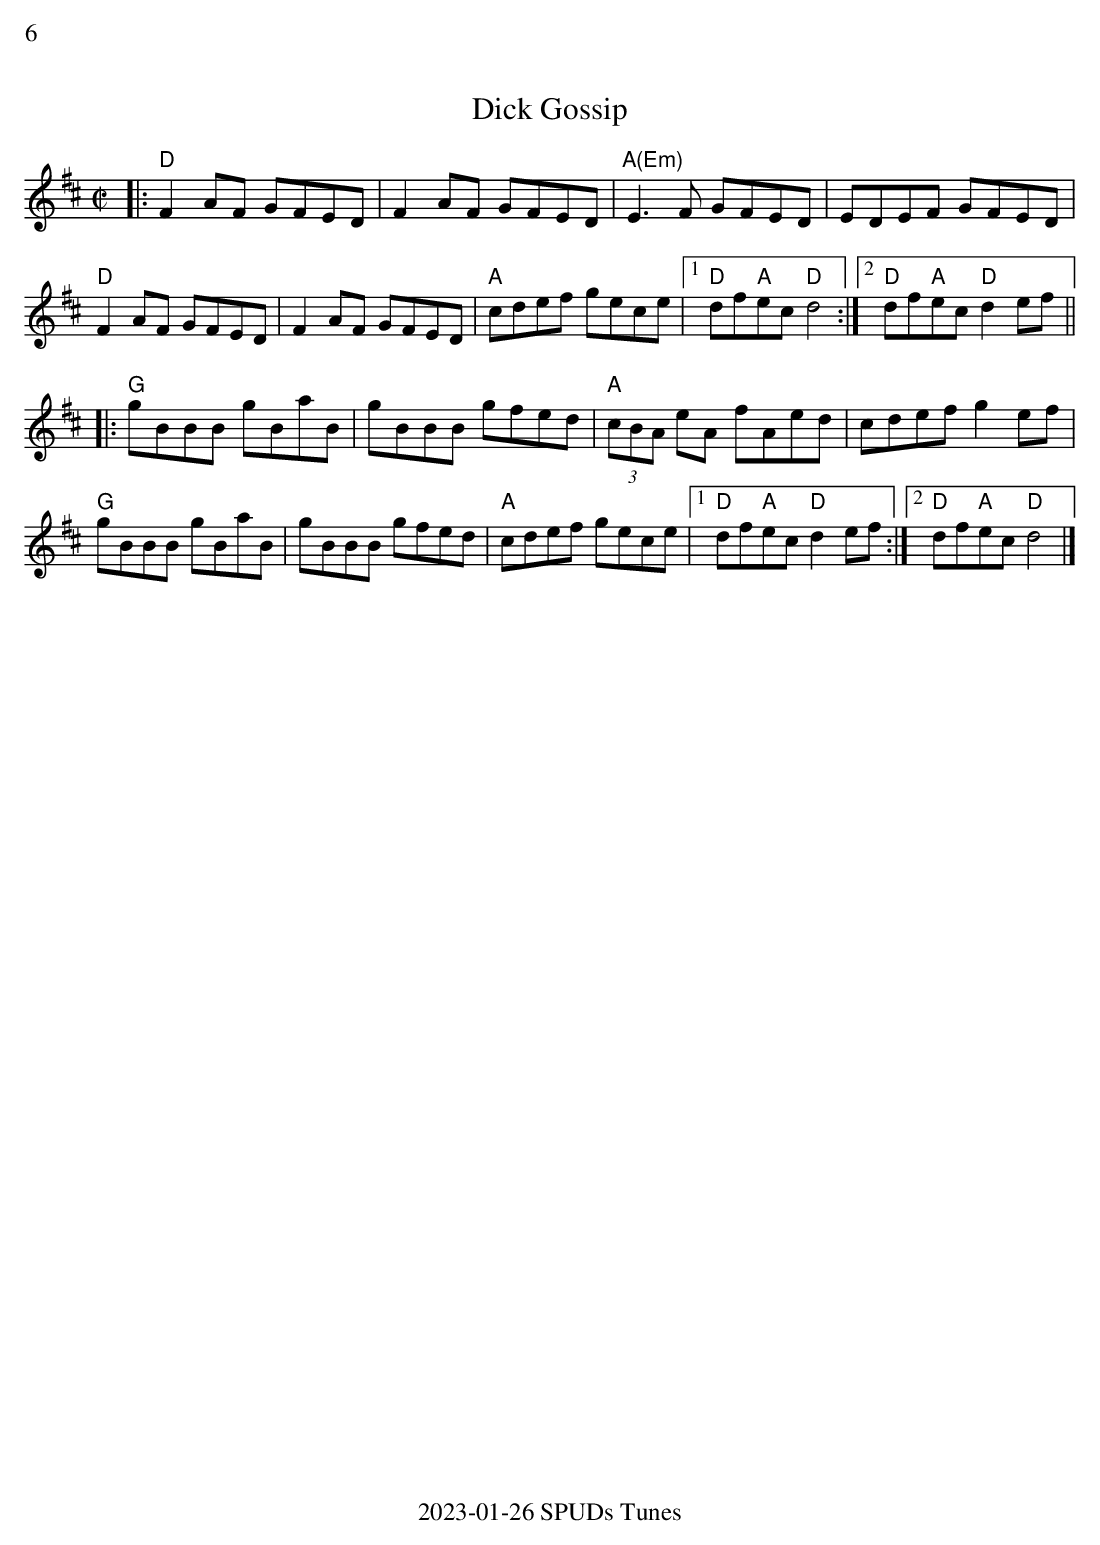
X:1
%%text 6
T:Dick Gossip
M:C|
L:1/8
K:D
|:"D"F2 AF GFED|F2AF GFED|"A(Em)"E3F GFED|EDEF GFED|
"D"F2 AF GFED|F2AF GFED|"A"cdef gece|1 "D"df"A"ec "D"d4:|2 "D"df"A"ec "D"d2 ef||
|:"G"gBBB gBaB|gBBB gfed|"A"(3cBA eA fAed|cdef g2ef|
"G"gBBB gBaB|gBBB gfed|"A"cdef gece|1 "D"df"A"ec "D"d2 ef:|2 "D"df"A"ec "D"d4 |]
